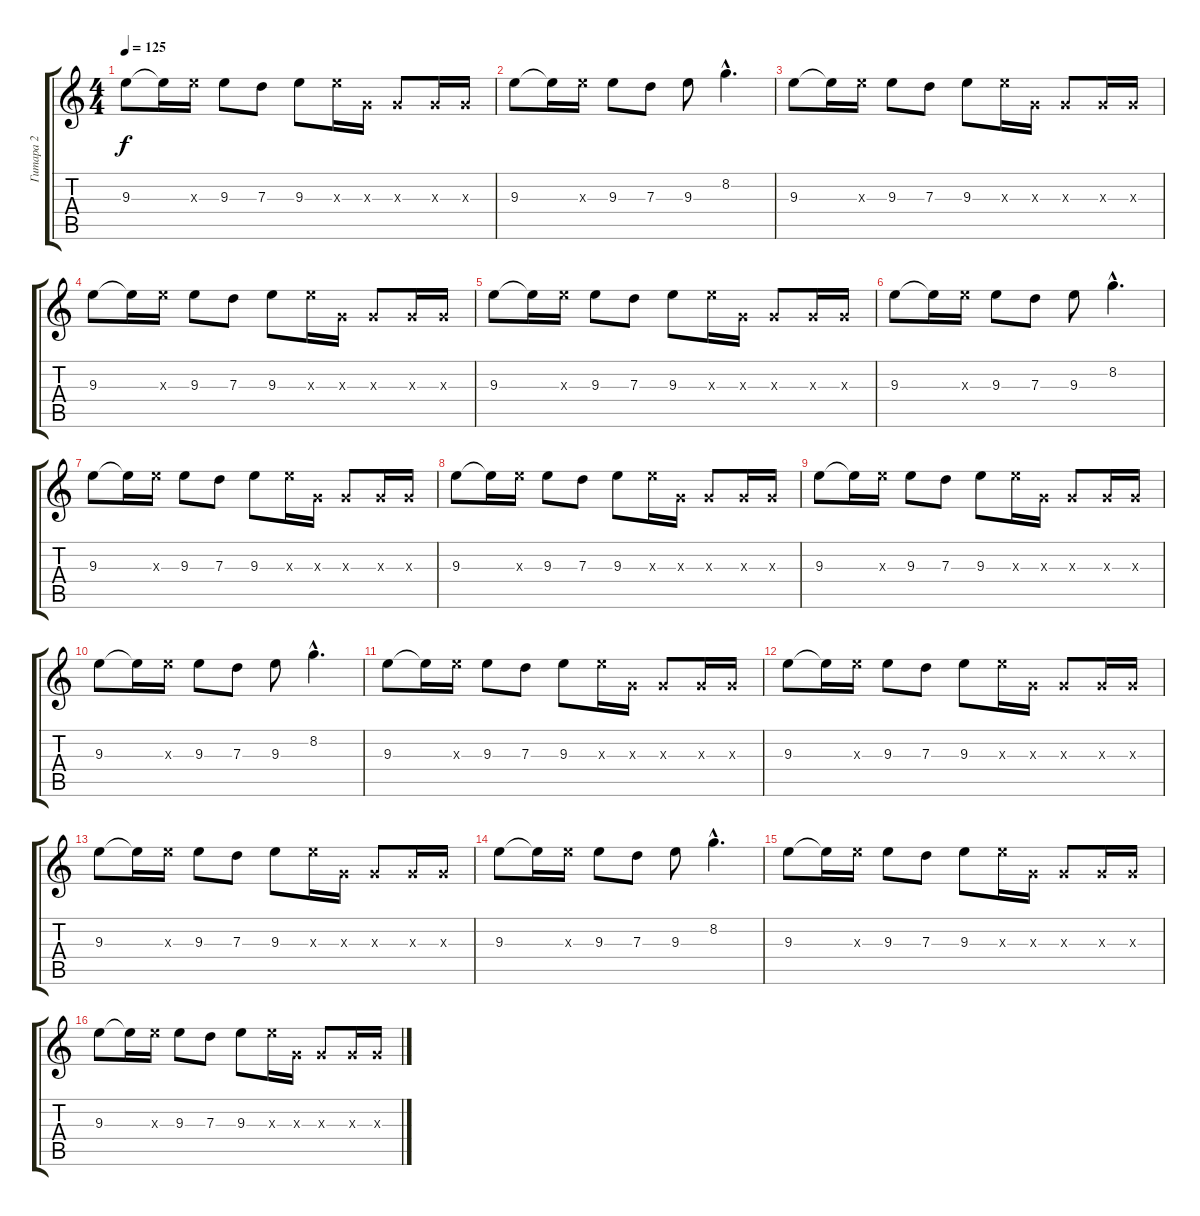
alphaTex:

\track ("Гитара 2" "Гитара 2") {instrument electricguitarclean}
\staff {score tabs}
\tuning (E4 B3 G3 D3 A2 E2) {hide}
\ts (4 4)
\tempo 125
\clef g2
\ks c
9.3.8{dy f} 9.3{t}.16 9.3{x}.16 9.3.8 7.3.8 9.3.8 9.3{x}.16 0.3{x}.16 0.3{x}.8 0.3{x}.16 0.3{x}.16 |
9.3.8 9.3{t}.16 9.3{x}.16 9.3.8 7.3.8 9.3.8 8.2{hac}.4{d} |
9.3.8 9.3{t}.16 9.3{x}.16 9.3.8 7.3.8 9.3.8 9.3{x}.16 0.3{x}.16 0.3{x}.8 0.3{x}.16 0.3{x}.16 |
9.3.8 9.3{t}.16 9.3{x}.16 9.3.8 7.3.8 9.3.8 9.3{x}.16 0.3{x}.16 0.3{x}.8 0.3{x}.16 0.3{x}.16 |
9.3.8 9.3{t}.16 9.3{x}.16 9.3.8 7.3.8 9.3.8 9.3{x}.16 0.3{x}.16 0.3{x}.8 0.3{x}.16 0.3{x}.16 |
9.3.8 9.3{t}.16 9.3{x}.16 9.3.8 7.3.8 9.3.8 8.2{hac}.4{d} |
9.3.8 9.3{t}.16 9.3{x}.16 9.3.8 7.3.8 9.3.8 9.3{x}.16 0.3{x}.16 0.3{x}.8 0.3{x}.16 0.3{x}.16 |
9.3.8 9.3{t}.16 9.3{x}.16 9.3.8 7.3.8 9.3.8 9.3{x}.16 0.3{x}.16 0.3{x}.8 0.3{x}.16 0.3{x}.16 |
9.3.8 9.3{t}.16 9.3{x}.16 9.3.8 7.3.8 9.3.8 9.3{x}.16 0.3{x}.16 0.3{x}.8 0.3{x}.16 0.3{x}.16 |
9.3.8 9.3{t}.16 9.3{x}.16 9.3.8 7.3.8 9.3.8 8.2{hac}.4{d} |
9.3.8 9.3{t}.16 9.3{x}.16 9.3.8 7.3.8 9.3.8 9.3{x}.16 0.3{x}.16 0.3{x}.8 0.3{x}.16 0.3{x}.16 |
9.3.8 9.3{t}.16 9.3{x}.16 9.3.8 7.3.8 9.3.8 9.3{x}.16 0.3{x}.16 0.3{x}.8 0.3{x}.16 0.3{x}.16 |
9.3.8 9.3{t}.16 9.3{x}.16 9.3.8 7.3.8 9.3.8 9.3{x}.16 0.3{x}.16 0.3{x}.8 0.3{x}.16 0.3{x}.16 |
9.3.8 9.3{t}.16 9.3{x}.16 9.3.8 7.3.8 9.3.8 8.2{hac}.4{d} |
9.3.8 9.3{t}.16 9.3{x}.16 9.3.8 7.3.8 9.3.8 9.3{x}.16 0.3{x}.16 0.3{x}.8 0.3{x}.16 0.3{x}.16 |
9.3.8 9.3{t}.16 9.3{x}.16 9.3.8 7.3.8 9.3.8 9.3{x}.16 0.3{x}.16 0.3{x}.8 0.3{x}.16 0.3{x}.16
